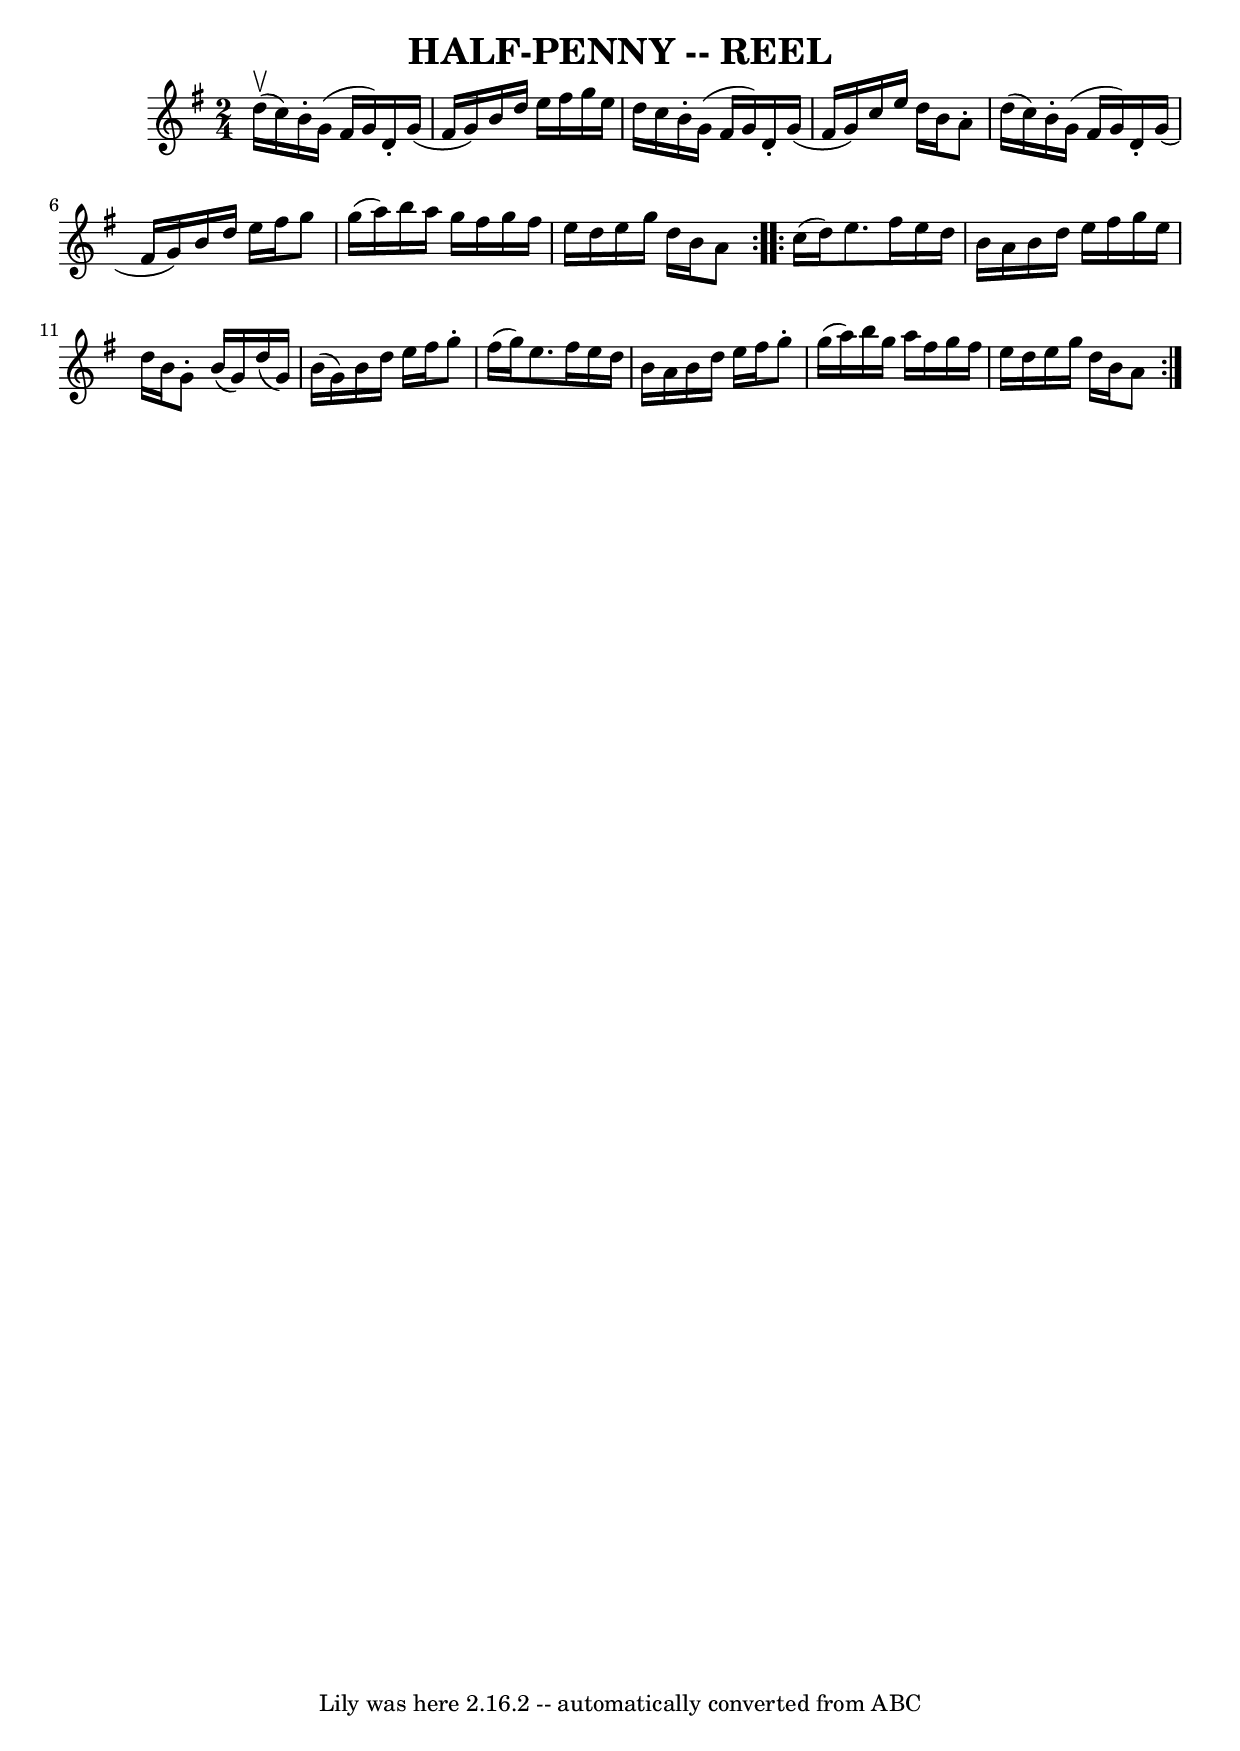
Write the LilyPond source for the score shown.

\version "2.7.40"
\include "Mammoth.ily"
\header {
	%% book = "Ryan's Mammoth Collection of Fiddle Tunes"
	crossRefNumber = "1"
	footnotes = ""
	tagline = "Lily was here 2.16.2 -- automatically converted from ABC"
	title = "HALF-PENNY -- REEL"
}
voicedefault =  {
\set Score.defaultBarType = "empty"

\repeat volta 2 {
\time 2/4 \key g \major d''16 (^\upbow c''16)   |
 b'16 -.   
g'16 (fis'16 g'16) d'16 -. g'16 (fis'16 g'16)   |
  
 b'16 d''16 e''16 fis''16 g''16 e''16 d''16 c''16    
|
 b'16 -. g'16 (fis'16 g'16) d'16 -. g'16 (fis'16    
g'16)   |
 c''16 e''16 d''16 b'16 a'8 -. d''16 (
c''16)   |
 b'16 -. g'16 (fis'16 g'16) d'16 -. g'16 
(fis'16 g'16)   |
 b'16 d''16 e''16 fis''16 g''8   
 g''16 (a''16)   |
 b''16 a''16 g''16 fis''16 g''16   
 fis''16 e''16 d''16    |
 e''16 g''16 d''16 b'16 a'8 
   }     \repeat volta 2 { c''16 (d''16)   |
 e''8.    
fis''16 e''16 d''16 b'16 a'16    |
 b'16 d''16 e''16  
 fis''16 g''16 e''16 d''16 b'16    |
 g'8 -. b'16 (
g'16) d''16 (g'16) b'16 (g'16)   |
 b'16 d''16    
e''16 fis''16 g''8 -. fis''16 (g''16)   |
 e''8.    
fis''16 e''16 d''16 b'16 a'16    |
 b'16 d''16 e''16  
 fis''16 g''8 -. g''16 (a''16)   |
 b''16 g''16 a''16 
 fis''16 g''16 fis''16 e''16 d''16    |
 e''16 g''16   
 d''16 b'16 a'8    }   
}

\score{
    <<

	\context Staff="default"
	{
	    \voicedefault 
	}

    >>
	\layout {
	}
	\midi {}
}
